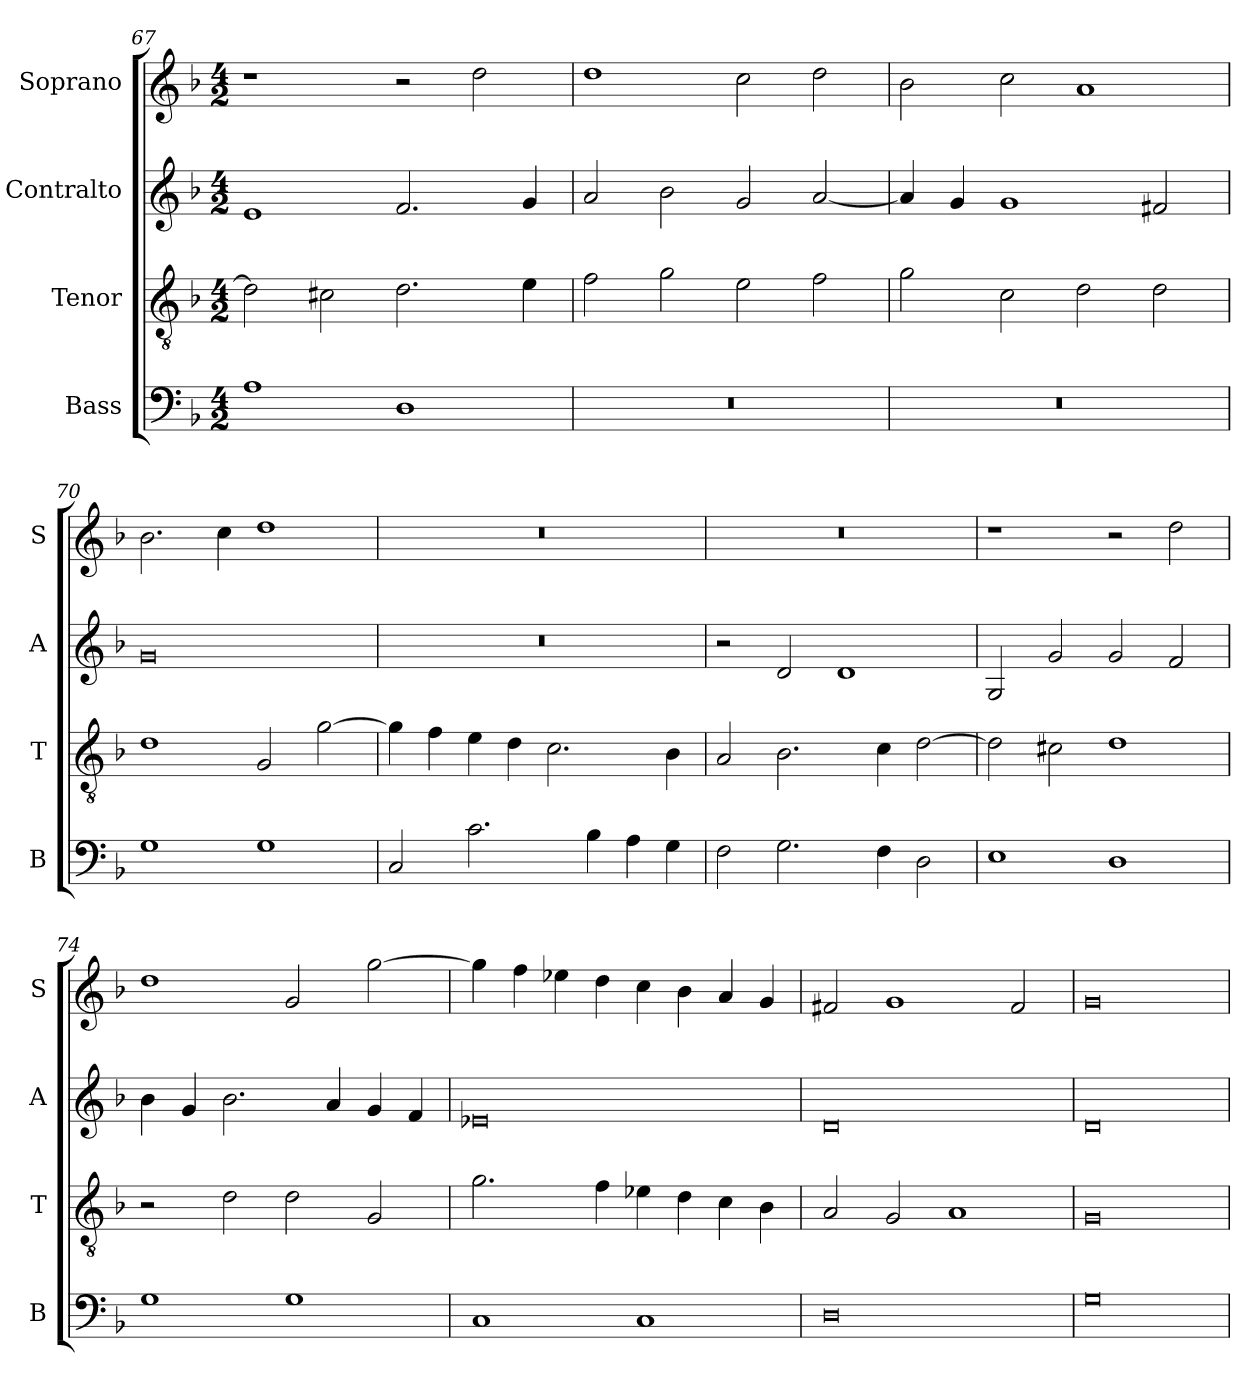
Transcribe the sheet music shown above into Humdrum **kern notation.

**kern	**kern	**kern	**kern
*part4	*part3	*part2	*part1
*staff4	*staff3	*staff2	*staff1
*I"Bass	*I"Tenor	*I"Contralto	*I"Soprano
*I'B	*I'T	*I'A	*I'S
*clefF4	*clefGv2	*clefG2	*clefG2
*k[b-]	*k[b-]	*k[b-]	*k[b-]
*G:dor	*G:dor	*G:dor	*G:dor
*M4/2	*M4/2	*M4/2	*M4/2
=67	=67	=67	=67
1A	2d]	1e	1r
.	2c#X	.	.
1D	2.d	2.f	2r
.	.	.	2dd
.	4e	4g	.
=68	=68	=68	=68
0r	2f	2a	1dd
.	2g	2b-	.
.	2e	2g	2cc
.	2f	[2a	2dd
=69	=69	=69	=69
0r	2g	4a]	2b-
.	.	4g	.
.	2c	1g	2cc
.	2d	.	1a
.	2d	2f#X	.
=70	=70	=70	=70
1G	1d	0g	2.b-
.	.	.	4cc
1G	2G	.	1dd
.	[2g	.	.
=71	=71	=71	=71
2C	4g]	0r	0r
.	4f	.	.
2.c	4e	.	.
.	4d	.	.
.	2.c	.	.
4B-	.	.	.
4A	.	.	.
4G	4B-	.	.
=72	=72	=72	=72
2F	2A	2r	0r
2.G	2.B-	2d	.
.	.	1d	.
4F	4c	.	.
2D	[2d	.	.
=73	=73	=73	=73
1E	2d]	2G	1r
.	2c#X	2g	.
1D	1d	2g	2r
.	.	2f	2dd
=74	=74	=74	=74
1G	2r	4b-	1dd
.	.	4g	.
.	2d	2.b-	.
1G	2d	.	2g
.	.	4a	.
.	2G	4g	[2gg
.	.	4f	.
=75	=75	=75	=75
1C	2.g	0e-X	4gg]
.	.	.	4ff
.	.	.	4ee-X
.	4f	.	4dd
1C	4e-X	.	4cc
.	4d	.	4b-
.	4c	.	4a
.	4B-	.	4g
=76	=76	=76	=76
0D	2A	0d	2f#X
.	2G	.	1g
.	1A	.	.
.	.	.	2f#
=77	=77	=77	=77
0G	0G	0d	0g
=	=	=	=
*-	*-	*-	*-
